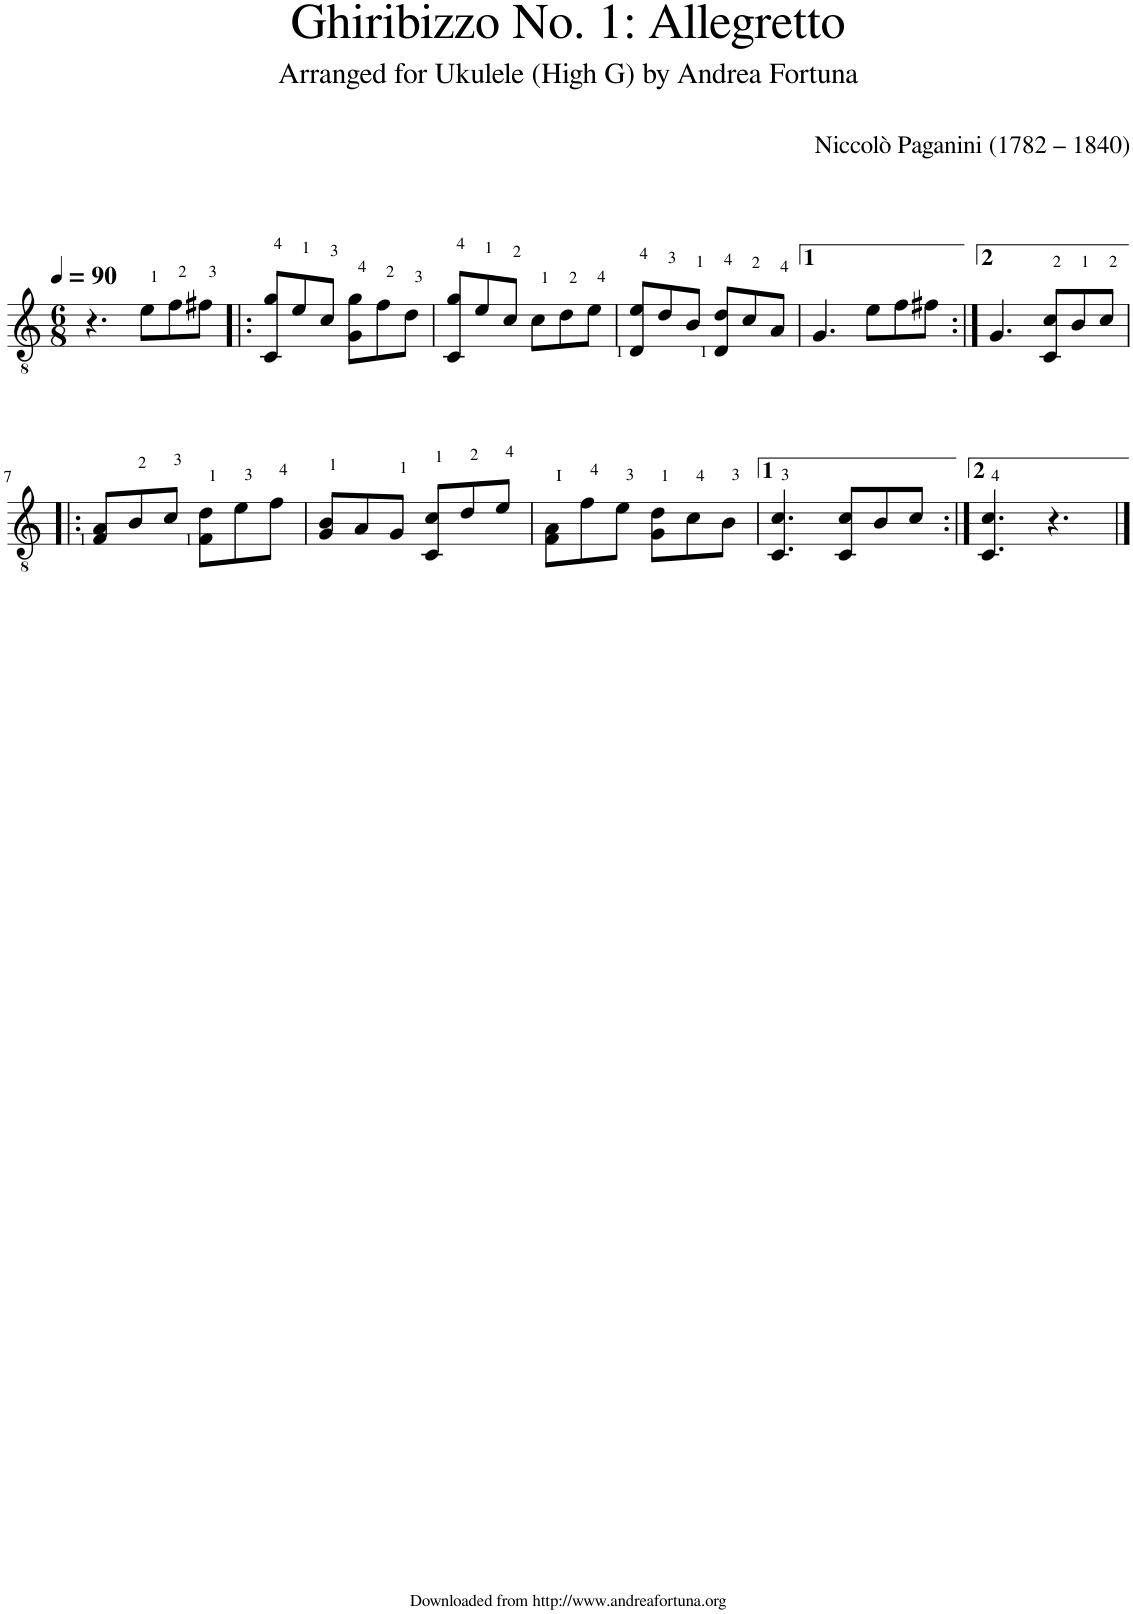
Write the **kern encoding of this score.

**kern
*part1
*staff1
*I"Ukulele
*clefGv2
*k[]
*M6/8
*MM90
=1
4.r
8e\L
8f\
8f#X\J
=2!|:
8C/ 8g/L
8e/
8c/J
8G\ 8g\L
8f\
8d\J
=3
8C/ 8g/L
8e/
8c/J
8c\L
8d\
8e\J
=4
8D/ 8e/L
8d/
8B/J
8D/ 8d/L
8c/
8A/J
=5
4.G/
8e\L
8f\
8f#X\J
=6:|!
4.G/
8C/ 8c/L
8B/
8c/J
!!LO:LB:g=z
=7!|:
8F/ 8A/L
8B/
8c/J
8F\ 8d\L
8e\
8f\J
=8
8G/ 8B/L
8A/
8G/J
8C/ 8c/L
8d/
8e/J
=9
8F\ 8A\L
8f\
8e\J
8G\ 8d\L
8c\
8B\J
=10
4.C/ 4.c/
8C/ 8c/L
8B/
8c/J
=11:|!
4.C/ 4.c/
4.r
==
*-
